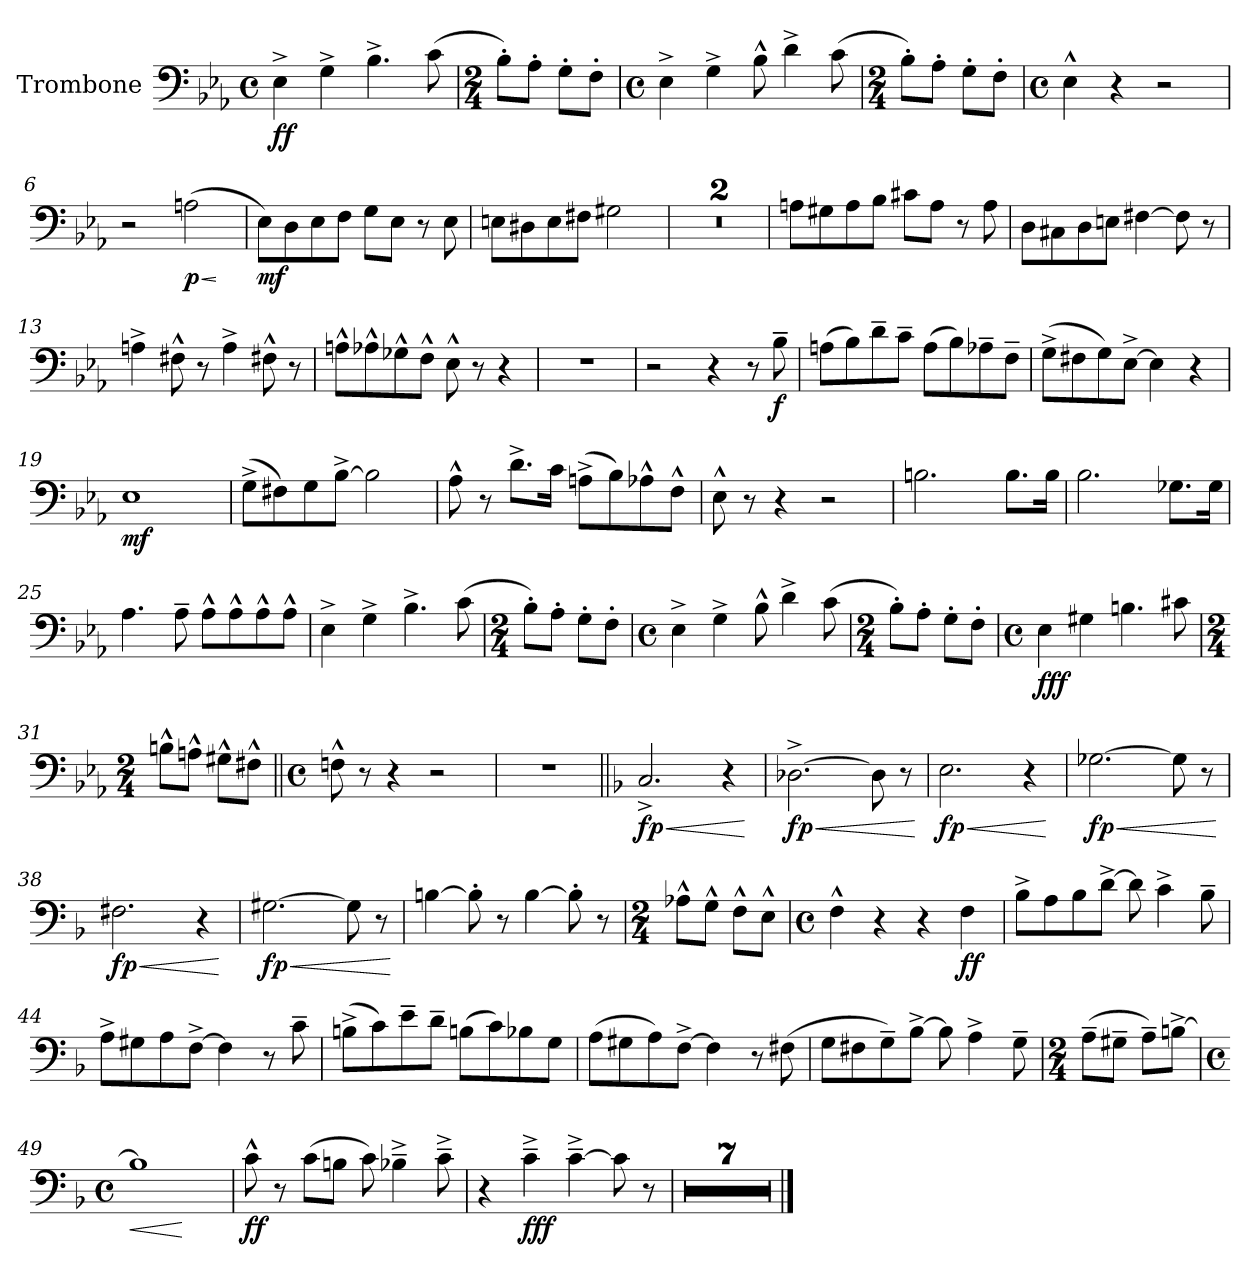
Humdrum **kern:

**kern	**dynam
*part1	*part1
*staff1	*staff1
*I"Trombone	*
*I'Tbn.	*
*clefF4	*
*k[b-e-a-]	*
*M4/4	*
*met(c)	*
*MM152	*
=1	=1
!	!LO:DY:b
4E-^\	ff
4G^\	.
4.B-^\	.
(8c\	.
=2	=2
*M2/4	*
8B-'\L)	.
8A-'\J	.
8G'\L	.
8F'\J	.
=3	=3
*M4/4	*
*met(c)	*
4E-^\	.
4G^\	.
8B-^^\	.
4d^\	.
(8c\	.
=4	=4
*M2/4	*
8B-'\L)	.
8A-'\J	.
8G'\L	.
8F'\J	.
=5	=5
*M4/4	*
*met(c)	*
4E-^^\	.
4r	.
2r	.
=6	=6
2r	.
!	!LO:HP:b
!	!LO:DY:n=1:b
(2An\	< p
.	[
=7	=7
!	!LO:DY:b
8E-\L)	mf
8D\	.
8E-\	.
8F\J	.
8G\L	.
8E-\J	.
8r	.
8E-\	.
!!LO:LB:g=z
=8	=8
8En\L	.
8D#X\	.
8E\	.
8F#X\J	.
2G#X\	.
=9	=9
1r	.
=10	=10
1r	.
=11	=11
8An\L	.
8G#X\	.
8A\	.
8B-\J	.
8c#X\L	.
8A\J	.
8r	.
8A\	.
=12	=12
8D\L	.
8C#X\	.
8D\	.
8En\J	.
[4F#X\	.
8F#\]	.
8r	.
=13	=13
4An^\	.
8F#X^^\	.
8r	.
4A^\	.
8F#X^^\	.
8r	.
!!LO:LB:g=z
=14	=14
8An^^\L	.
8A-X^^\	.
8G-X^^\	.
8F^^\J	.
8E-^^\	.
8r	.
4r	.
=15	=15
1r	.
=16	=16
2r	.
4r	.
8r	.
!	!LO:DY:b
8B-~\	f
=17	=17
(8An\L	.
8B-\)	.
8d~\	.
8c~\J	.
(8A\L	.
8B-\)	.
8A-X~\	.
8F~\J	.
=18	=18
(8G^\L	.
8F#X\	.
8G\)	.
[8E-^\J	.
4E-\]	.
4r	.
=19	=19
!	!LO:DY:b
1E-	mf
=20	=20
(8G^\L	.
8F#X\)	.
8G\	.
[8B-^\J	.
2B-\]	.
!!LO:LB:g=z
=21	=21
8A-^^\	.
8r	.
8.d^\L	.
16c\Jk	.
(8An^\L	.
8B-\)	.
8A-X^^\	.
8F^^\J	.
=22	=22
8E-^^\	.
8r	.
4r	.
2r	.
=23	=23
2.Bn\	.
8.B\L	.
16B\Jk	.
=24	=24
2.B-\	.
8.G-X\L	.
16G-\Jk	.
=25	=25
4.A-\	.
8A-~\	.
8A-^^\L	.
8A-^^\	.
8A-^^\	.
8A-^^\J	.
=26	=26
4E-^\	.
4G^\	.
4.B-^\	.
(8c\	.
=27	=27
*M2/4	*
8B-'\L)	.
8A-'\J	.
8G'\L	.
8F'\J	.
!!LO:LB:g=z
=28	=28
*M4/4	*
*met(c)	*
4E-^\	.
4G^\	.
8B-^^\	.
4d^\	.
(8c\	.
=29	=29
*M2/4	*
8B-'\L)	.
8A-'\J	.
8G'\L	.
8F'\J	.
=30	=30
*M4/4	*
*met(c)	*
!	!LO:DY:b
4E-\	fff
4G#X\	.
4.Bn\	.
8c#X\	.
=31	=31
*M2/4	*
8Bn^^\L	.
8An^^\J	.
8G#X^^\L	.
8F#X^^\J	.
=32||	=32||
*M4/4	*
*met(c)	*
*MM164	*
8Fn^^\	.
8r	.
4r	.
2r	.
=33	=33
1r	.
=34||	=34||
*k[b-]	*
!	!LO:HP:b
!	!LO:DY:n=1:b
2.C^/	< fp
4r	.
.	[
!!LO:LB:g=z
=35	=35
!	!LO:HP:b
!	!LO:DY:n=1:b
[2.D-X^\	< fp
8D-\]	.
8r	.
.	[
=36	=36
!	!LO:HP:b
!	!LO:DY:n=1:b
2.E\	< fp
4r	.
.	[
=37	=37
!	!LO:HP:b
!	!LO:DY:n=1:b
[2.G-X\	< fp
8G-\]	.
8r	.
.	[
=38	=38
!	!LO:HP:b
!	!LO:DY:n=1:b
2.F#X\	< fp
4r	.
.	[
=39	=39
!	!LO:HP:b
!	!LO:DY:n=1:b
[2.G#X\	< fp
8G#\]	.
8r	.
.	[
=40	=40
*MM112	*
[4Bn\	.
8B'\]	.
8r	.
[4B\	.
8B'\]	.
8r	.
=41	=41
*M2/4	*
8A-X^^\L	.
8G^^\J	.
8F^^\L	.
8E^^\J	.
=42	=42
*M4/4	*
*met(c)	*
*MM88	*
4F^^\	.
4r	.
4r	.
!	!LO:DY:b
4F\	ff
!!LO:LB:g=z
=43	=43
8B-^\L	.
8A\	.
8B-\	.
[8d^\J	.
8d\]	.
4c^\	.
8B-~\	.
=44	=44
8A^\L	.
8G#X\	.
8A\	.
[8F^\J	.
4F\]	.
8r	.
8c~\	.
=45	=45
(8Bn^\L	.
8c\)	.
8e~\	.
8d~\J	.
(8Bn\L	.
8c\)	.
8B-X\	.
8G\J	.
=46	=46
(8A\L	.
8G#X\	.
8A\)	.
[8F^\J	.
4F\]	.
8r	.
(8F#X\	.
=47	=47
*MM112	*
8G\L	.
8F#X\	.
8G~\)	.
[8B-^\J	.
8B-\]	.
4A^\	.
8G~\	.
!!LO:LB:g=z
=48	=48
*M2/4	*
(8A~\L	.
8G#X~\J	.
8A~\L)	.
[8Bn^\J	.
=49	=49
*M4/4	*
*met(c)	*
!	!LO:HP:b
1B]	<
.	[
=50	=50
!	!LO:DY:b
8c^^\	ff
8r	.
(8c\L	.
8Bn\J	.
8c\)	.
4B-X~^\	.
8c~^\	.
=51	=51
4r	.
!	!LO:DY:b
4c~^\	fff
[4c~^\	.
8c\]	.
8r	.
=52	=52
1r	.
=53	=53
1r	.
=54	=54
1r	.
=55	=55
1r	.
=56	=56
1r	.
=57	=57
1r	.
=58	=58
1r	.
==	==
*-	*-
